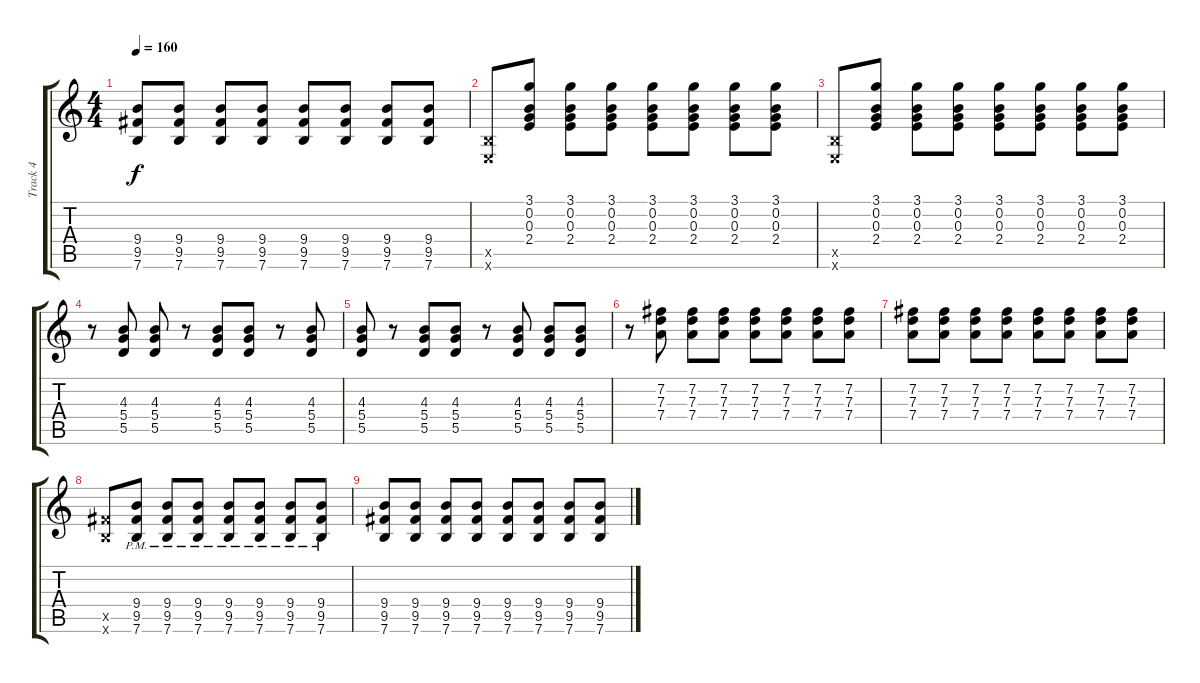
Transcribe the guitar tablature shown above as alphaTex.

\track ("Track 4" "Track 4") {instrument distortionguitar}
\staff {score tabs}
\tuning (E4 B3 G3 D3 A2 E2) {hide}
\ts (4 4)
\tempo 160
\clef g2
\ks c
(9.4 9.5 7.6).8{dy f} (9.4 9.5 7.6).8 (9.4 9.5 7.6).8 (9.4 9.5 7.6).8 (9.4 9.5 7.6).8 (9.4 9.5 7.6).8 (9.4 9.5 7.6).8 (9.4 9.5 7.6).8 |
(2.5{x} 0.6{x}).8 (3.1 0.2 0.3 2.4).8 (3.1 0.2 0.3 2.4).8 (3.1 0.2 0.3 2.4).8 (3.1 0.2 0.3 2.4).8 (3.1 0.2 0.3 2.4).8 (3.1 0.2 0.3 2.4).8 (3.1 0.2 0.3 2.4).8 |
(2.5{x} 0.6{x}).8 (3.1 0.2 0.3 2.4).8 (3.1 0.2 0.3 2.4).8 (3.1 0.2 0.3 2.4).8 (3.1 0.2 0.3 2.4).8 (3.1 0.2 0.3 2.4).8 (3.1 0.2 0.3 2.4).8 (3.1 0.2 0.3 2.4).8 |
r.8 (4.3 5.4 5.5).8 (4.3 5.4 5.5).8 r.8 (4.3 5.4 5.5).8 (4.3 5.4 5.5).8 r.8 (4.3 5.4 5.5).8 |
(4.3 5.4 5.5).8 r.8 (4.3 5.4 5.5).8 (4.3 5.4 5.5).8 r.8 (4.3 5.4 5.5).8 (4.3 5.4 5.5).8 (4.3 5.4 5.5).8 |
r.8 (7.2 7.3 7.4).8 (7.2 7.3 7.4).8 (7.2 7.3 7.4).8 (7.2 7.3 7.4).8 (7.2 7.3 7.4).8 (7.2 7.3 7.4).8 (7.2 7.3 7.4).8 |
(7.2 7.3 7.4).8 (7.2 7.3 7.4).8 (7.2 7.3 7.4).8 (7.2 7.3 7.4).8 (7.2 7.3 7.4).8 (7.2 7.3 7.4).8 (7.2 7.3 7.4).8 (7.2 7.3 7.4).8 |
(9.5{x} 7.6{x}).8 (9.4{pm} 9.5{pm} 7.6{pm}).8 (9.4{pm} 9.5{pm} 7.6{pm}).8 (9.4{pm} 9.5{pm} 7.6{pm}).8 (9.4{pm} 9.5{pm} 7.6{pm}).8 (9.4{pm} 9.5{pm} 7.6{pm}).8 (9.4{pm} 9.5{pm} 7.6{pm}).8 (9.4{pm} 9.5{pm} 7.6{pm}).8 |
(9.4 9.5 7.6).8 (9.4 9.5 7.6).8 (9.4 9.5 7.6).8 (9.4 9.5 7.6).8 (9.4 9.5 7.6).8 (9.4 9.5 7.6).8 (9.4 9.5 7.6).8 (9.4 9.5 7.6).8
